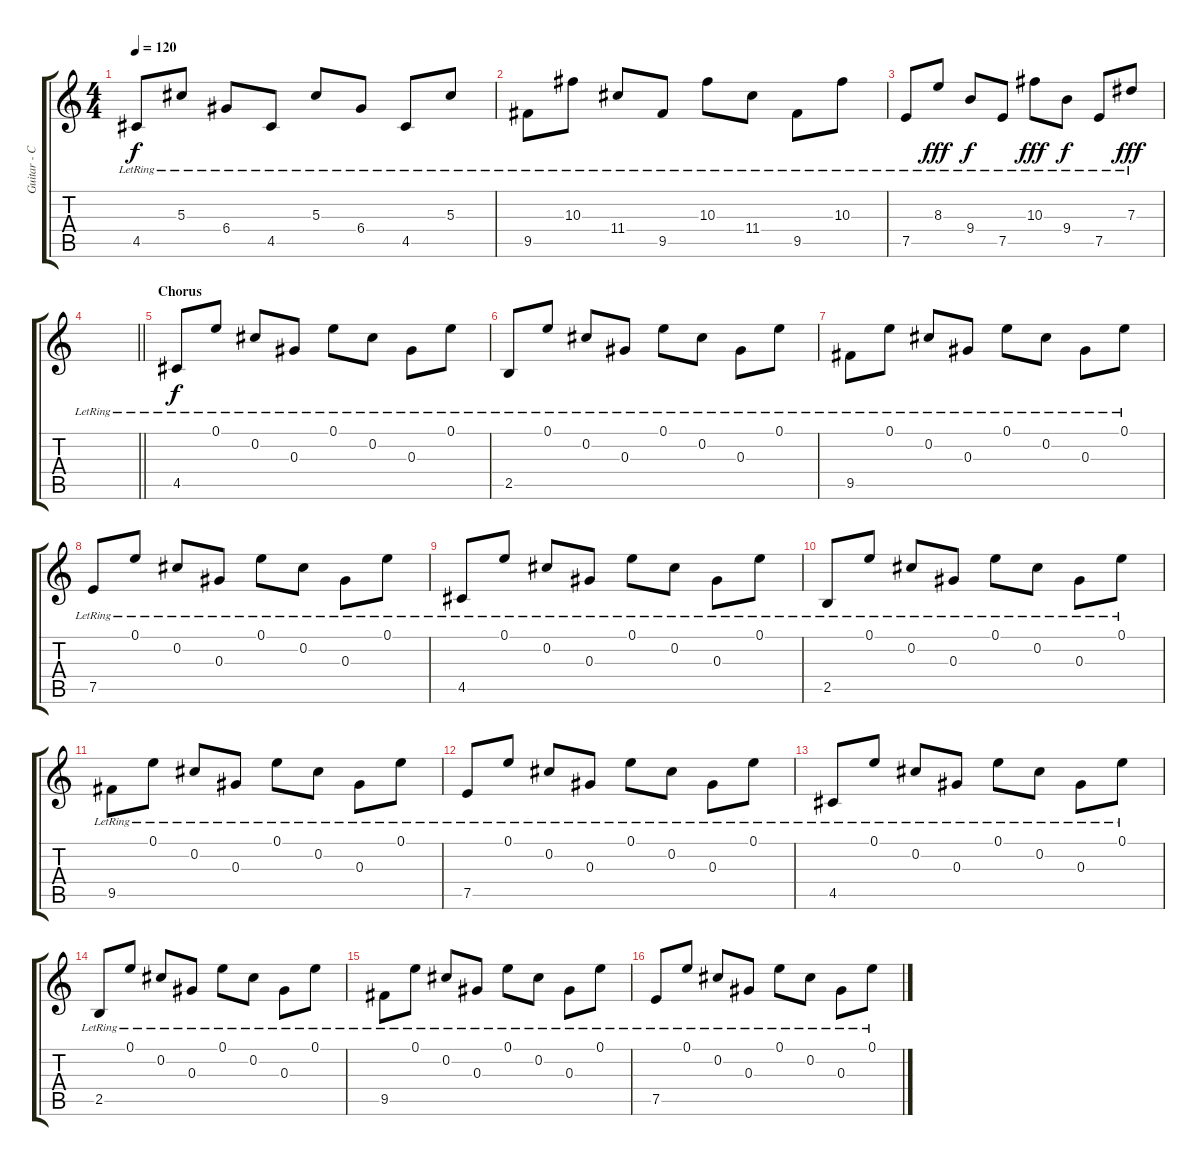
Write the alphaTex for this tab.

\track ("Guitar - Clean" "Guitar - C") {instrument acousticguitarsteel}
\staff {score tabs}
\tuning (E4 Db4 Ab3 D3 A2 E2) {hide}
\ts (4 4)
\tempo 120
\clef g2
\ks c
4.5{lr}.8{dy f} 5.3{lr}.8 6.4{lr}.8 4.5{lr}.8 5.3{lr}.8 6.4{lr}.8 4.5{lr}.8 5.3{lr}.8 |
9.5{lr}.8 10.3{lr}.8 11.4{lr}.8 9.5{lr}.8 10.3{lr}.8 11.4{lr}.8 9.5{lr}.8 10.3{lr}.8 |
7.5{lr}.8 8.3{lr}.8{dy fff} 9.4{lr}.8{dy f} 7.5{lr}.8 10.3{lr}.8{dy fff} 9.4{lr}.8{dy f} 7.5{lr}.8 7.3{lr}.8{dy fff} |
\barLineRight lightlight
|
\section ("" "Chorus")
4.5{lr}.8{dy f} 0.1{lr}.8 0.2{lr}.8 0.3{lr}.8 0.1{lr}.8 0.2{lr}.8 0.3{lr}.8 0.1{lr}.8 |
2.5{lr}.8 0.1{lr}.8 0.2{lr}.8 0.3{lr}.8 0.1{lr}.8 0.2{lr}.8 0.3{lr}.8 0.1{lr}.8 |
9.5{lr}.8 0.1{lr}.8 0.2{lr}.8 0.3{lr}.8 0.1{lr}.8 0.2{lr}.8 0.3{lr}.8 0.1{lr}.8 |
7.5{lr}.8 0.1{lr}.8 0.2{lr}.8 0.3{lr}.8 0.1{lr}.8 0.2{lr}.8 0.3{lr}.8 0.1{lr}.8 |
4.5{lr}.8 0.1{lr}.8 0.2{lr}.8 0.3{lr}.8 0.1{lr}.8 0.2{lr}.8 0.3{lr}.8 0.1{lr}.8 |
2.5{lr}.8 0.1{lr}.8 0.2{lr}.8 0.3{lr}.8 0.1{lr}.8 0.2{lr}.8 0.3{lr}.8 0.1{lr}.8 |
9.5{lr}.8 0.1{lr}.8 0.2{lr}.8 0.3{lr}.8 0.1{lr}.8 0.2{lr}.8 0.3{lr}.8 0.1{lr}.8 |
7.5{lr}.8 0.1{lr}.8 0.2{lr}.8 0.3{lr}.8 0.1{lr}.8 0.2{lr}.8 0.3{lr}.8 0.1{lr}.8 |
4.5{lr}.8 0.1{lr}.8 0.2{lr}.8 0.3{lr}.8 0.1{lr}.8 0.2{lr}.8 0.3{lr}.8 0.1{lr}.8 |
2.5{lr}.8 0.1{lr}.8 0.2{lr}.8 0.3{lr}.8 0.1{lr}.8 0.2{lr}.8 0.3{lr}.8 0.1{lr}.8 |
9.5{lr}.8 0.1{lr}.8 0.2{lr}.8 0.3{lr}.8 0.1{lr}.8 0.2{lr}.8 0.3{lr}.8 0.1{lr}.8 |
7.5{lr}.8 0.1{lr}.8 0.2{lr}.8 0.3{lr}.8 0.1{lr}.8 0.2{lr}.8 0.3{lr}.8 0.1{lr}.8
